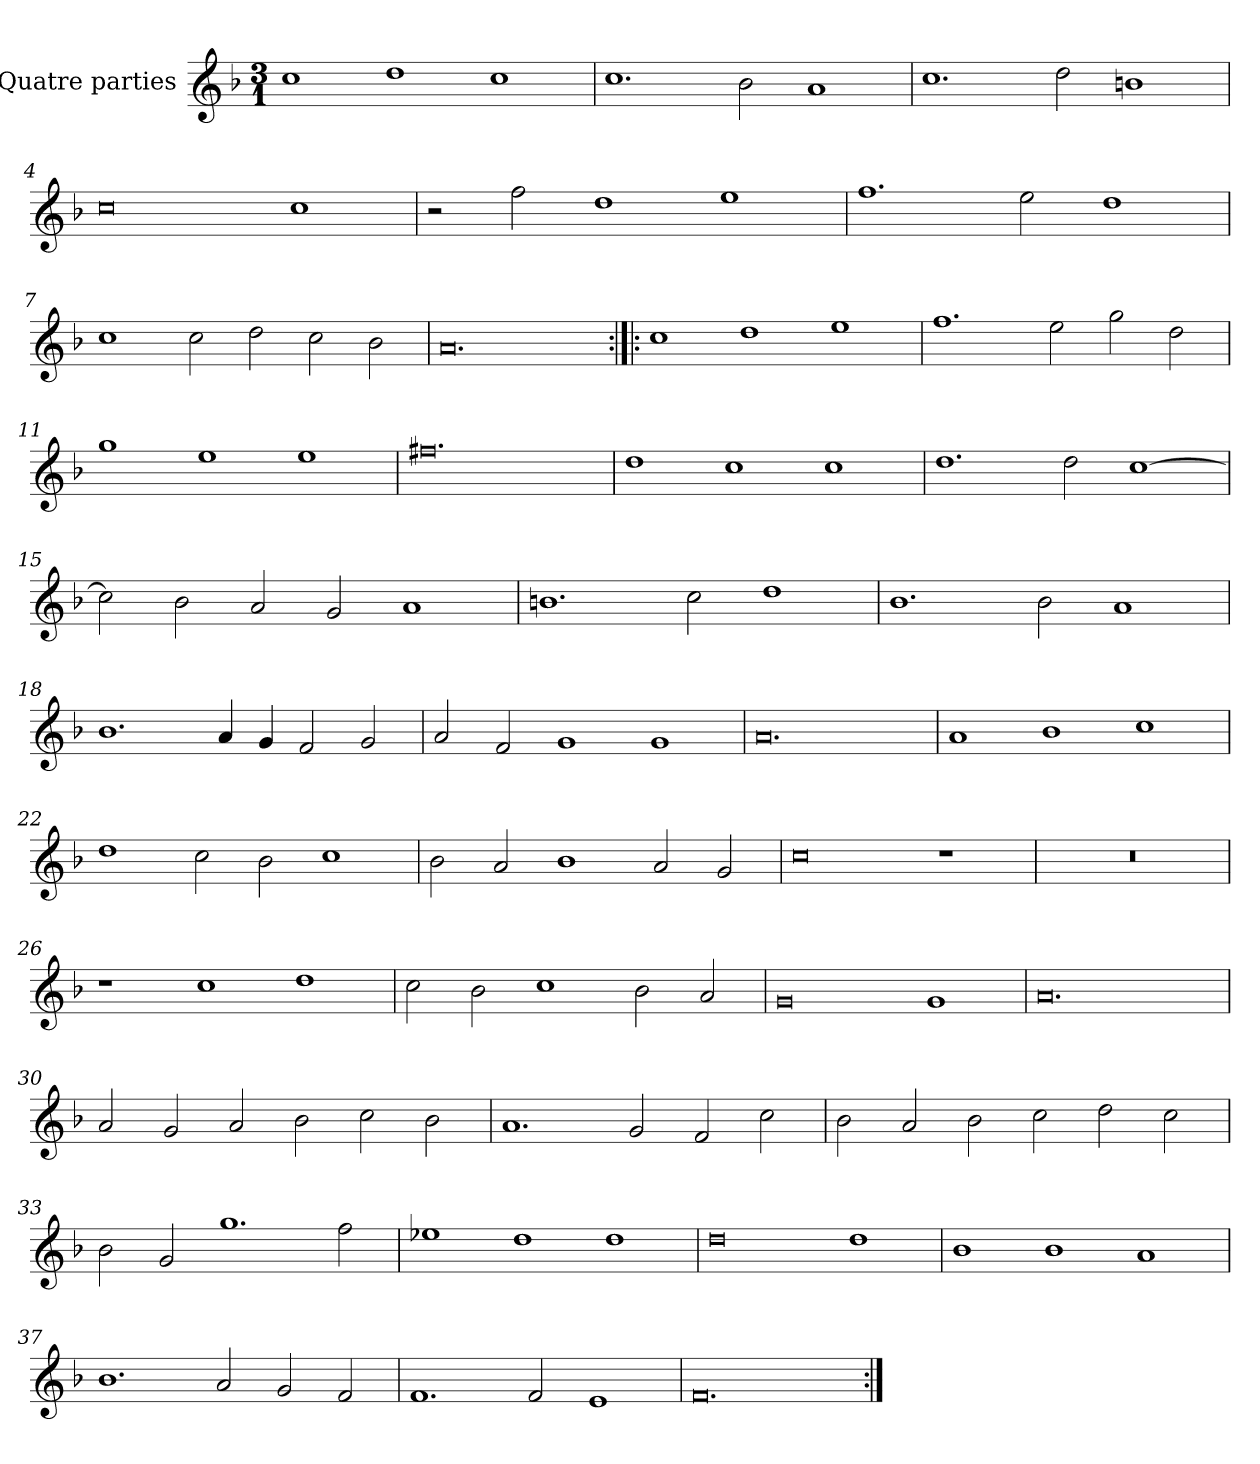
**kern
*part1
*staff1
*I"Quatre parties
*clefG2
*k[b-]
*M3/1
*MM360
=1
1cc
1dd
1cc
=2
1.cc
2b-\
1a
=3
1.cc
2dd\
1bn
=4
0cc
1cc
=5
2r
2ff\
1dd
1ee
=6
1.ff
2ee\
1dd
=7
1cc
2cc\
2dd\
2cc\
2b-\
=8
0.a
=9:|!|:
1cc
1dd
1ee
=10
1.ff
2ee\
2gg\
2dd\
=11
1gg
1ee
1ee
=12
0.ff#X
=13
1dd
1cc
1cc
=14
1.dd
2dd\
[1cc
=15
2cc\]
2b-\
2a/
2g/
1a
=16
1.bn
2cc\
1dd
=17
1.b-
2b-\
1a
=18
1.b-
4a/
4g/
2f/
2g/
=19
2a/
2f/
1g
1g
=20
0.a
=21
1a
1b-
1cc
=22
1dd
2cc\
2b-\
1cc
=23
2b-\
2a/
1b-
2a/
2g/
=24
0cc
1r
=25
0.r
=26
1r
1cc
1dd
=27
2cc\
2b-\
1cc
2b-\
2a/
=28
0g
1g
=29
0.a
=30
2a/
2g/
2a/
2b-\
2cc\
2b-\
=31
1.a
2g/
2f/
2cc\
=32
2b-\
2a/
2b-\
2cc\
2dd\
2cc\
=33
2b-\
2g/
1.gg
2ff\
=34
1ee-X
1dd
1dd
=35
0dd
1dd
=36
1b-
1b-
1a
=37
1.b-
2a/
2g/
2f/
=38
1.f
2f/
1e
=39
0.f
=:|!
*-
